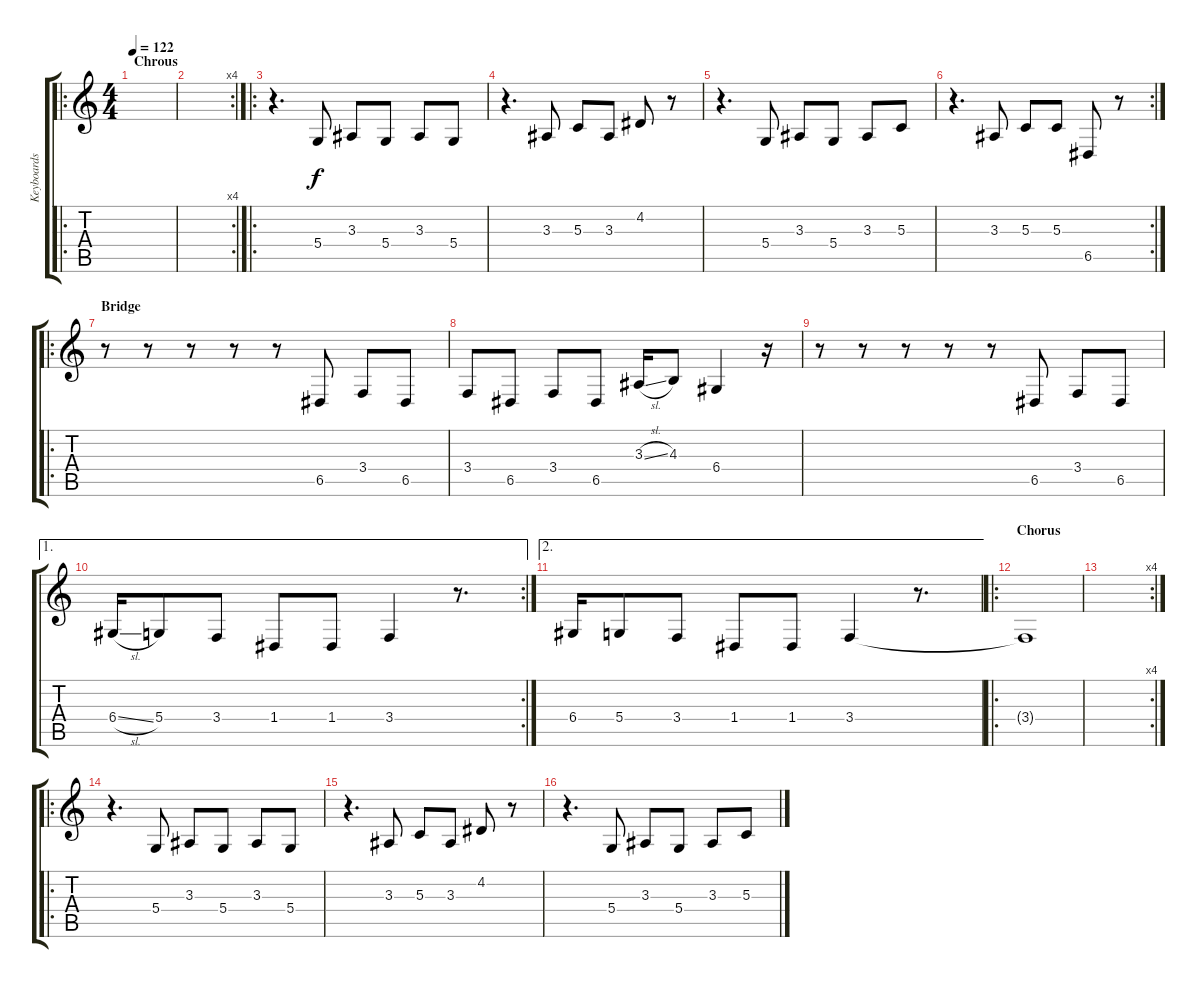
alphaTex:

\track ("Keyboards" "Keyboards") {instrument lead2sawtooth}
\staff {score tabs}
\tuning (E4 B3 G3 D3 A2 E2) {hide}
\ro
\ts (4 4)
\section ("" "Chrous")
\tempo 122
\clef g2
\ks c
|
\rc 4
|
\ro
r.4{d instrument viola} 5.4.8 3.3.8 5.4.8 3.3.8 5.4.8 |
r.4{d} 3.3.8 5.3.8 3.3.8 4.2.8 r.8 |
r.4{d} 5.4.8 3.3.8 5.4.8 3.3.8 5.3.8 |
\rc 2
r.4{d} 3.3.8 5.3.8 5.3.8 6.5.8 r.8 |
\ro
\section ("" "Bridge")
r.8{instrument altosax} r.8 r.8 r.8 r.8 6.5.8 3.4.8 6.5.8 |
3.4.8 6.5.8 3.4.8 6.5.8 3.3{sl}.16 4.3.8 6.4.4 r.16 |
r.8{instrument altosax} r.8 r.8 r.8 r.8 6.5.8 3.4.8 6.5.8 |
\ae 1
\rc 2
6.4{sl}.16 5.4.8 3.4.8 1.4.8 1.4.8 3.4.4 r.8{d} |
\ae 2
6.4.16 5.4.8 3.4.8 1.4.8 1.4.8 3.4.4 r.8{d} |
\ro
\section ("" "Chorus")
3.4{t}.1{volume 0} |
\rc 4
|
\ro
r.4{d volume 10 instrument viola} 5.4.8 3.3.8 5.4.8 3.3.8 5.4.8 |
r.4{d} 3.3.8 5.3.8 3.3.8 4.2.8 r.8 |
r.4{d} 5.4.8 3.3.8 5.4.8 3.3.8 5.3.8
